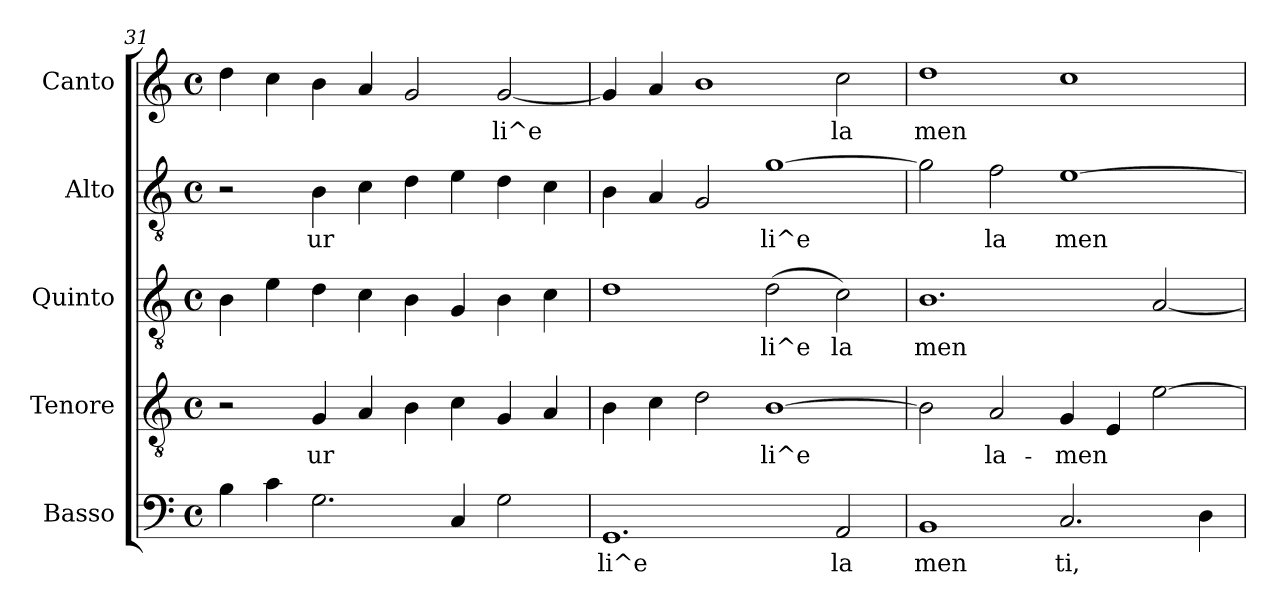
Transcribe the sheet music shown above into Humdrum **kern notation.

**kern	**text	**kern	**text	**kern	**text	**kern	**text	**kern	**text
*part5	*part5	*part4	*part4	*part3	*part3	*part2	*part2	*part1	*part1
*staff5	*staff5	*staff4	*staff4	*staff3	*staff3	*staff2	*staff2	*staff1	*staff1
*I"Basso	*	*I"Tenore	*	*I"Quinto	*	*I"Alto	*	*I"Canto	*
*clefF4	*	*clefGv2	*	*clefGv2	*	*clefGv2	*	*clefG2	*
*k[]	*	*k[]	*	*k[]	*	*k[]	*	*k[]	*
*C:	*	*C:	*	*C:	*	*C:	*	*C:	*
*M4/4	*	*M4/4	*	*M4/4	*	*M4/4	*	*M4/4	*
*met(c)	*	*met(c)	*	*met(c)	*	*met(c)	*	*met(c)	*
=31	=31	=31	=31	=31	=31	=31	=31	=31	=31
!	!LO:LY:b:cj	!	!	!	!LO:LY:b:cj	!	!	!	!LO:LY:b:cj
4B\	.	2r	.	4B\	--	2r	.	4dd\	.
!	!LO:LY:b:cj	!	!	!	!LO:LY:b:cj	!	!	!	!LO:LY:b:cj
4c\	.	.	.	4e\	--	.	.	4cc\	.
!	!LO:LY:b:cj	!	!LO:LY:b:cj	!	!LO:LY:b:cj	!	!LO:LY:b:cj	!	!LO:LY:b:cj
2.G\	.	4G/	ur	4d\	--	4B\	ur	4b\	.
!	!	!	!LO:LY:b:cj	!	!LO:LY:b:cj	!	!LO:LY:b:cj	!	!LO:LY:b:cj
.	.	4A/	.	4c\	--	4c\	.	4a/	.
!	!	!	!LO:LY:b:cj	!	!LO:LY:b:cj	!	!LO:LY:b:cj	!	!LO:LY:b:cj
.	.	4B\	.	4B\	--	4d\	.	2g/	.
!	!LO:LY:b:cj	!	!LO:LY:b:cj	!	!LO:LY:b:cj	!	!LO:LY:b:cj	!	!
4C/	.	4c\	.	4G/	--	4e\	.	.	.
!	!LO:LY:b:cj	!	!LO:LY:b:cj	!	!LO:LY:b:cj	!	!LO:LY:b:cj	!	!LO:LY:b:cj
2G\	.	4G/	.	4B\	--	4d\	.	[<2g/	li^e
!	!	!	!LO:LY:b:cj	!	!LO:LY:b:cj	!	!LO:LY:b:cj	!	!
.	.	4A/	.	4c\	--	4c\	.	.	.
!!LO:PB:g=z
=32	=32	=32	=32	=32	=32	=32	=32	=32	=32
!	!LO:LY:b:cj	!	!LO:LY:b:cj	!	!LO:LY:b:cj	!	!LO:LY:b:cj	!	!LO:LY:b:cj
1.GG	li^e	4B\	.	1d	--	4B\	.	4g/]	.
!	!	!	!LO:LY:b:cj	!	!	!	!LO:LY:b:cj	!	!LO:LY:b:cj
.	.	4c\	.	.	.	4A/	.	4a/	.
!	!	!	!LO:LY:b:cj	!	!	!	!LO:LY:b:cj	!	!LO:LY:b:cj
.	.	2d\	.	.	.	2G/	.	1b	.
!	!	!	!LO:LY:b:cj	!	!LO:LY:b:cj	!	!LO:LY:b:cj	!	!
.	.	[>1B	li^e	(<2d\	-li^e	[>1g	li^e	.	.
!	!LO:LY:b:cj	!	!	!	!LO:LY:b:cj	!	!	!	!LO:LY:b:cj
2AA/	la	.	.	2c\)	la	.	.	2cc\	la
=33	=33	=33	=33	=33	=33	=33	=33	=33	=33
!	!LO:LY:b:cj	!	!LO:LY:b:cj	!	!LO:LY:b:cj	!	!LO:LY:b:cj	!	!LO:LY:b:cj
1BB	men	2B\]	.	1.B	men	2g\]	.	1dd	men
!	!	!	!LO:LY:b:cj	!	!	!	!LO:LY:b:cj	!	!
.	.	2A/	la-	.	.	2f\	la	.	.
!	!LO:LY:b:cj	!	!LO:LY:b:cj	!	!	!	!LO:LY:b:cj	!	!LO:LY:b:cj
2.C/	ti,	4G/	-men-	.	.	[>1e	men	1cc	.
!	!	!	!LO:LY:b:cj	!	!	!	!	!	!
.	.	4E/	--	.	.	.	.	.	.
!	!	!	!LO:LY:b:cj	!	!LO:LY:b:cj	!	!	!	!
.	.	[>2e\	--	[<2A/	.	.	.	.	.
!	!LO:LY:b:cj	!	!	!	!	!	!	!	!
4D\	.	.	.	.	.	.	.	.	.
=	=	=	=	=	=	=	=	=	=
*-	*-	*-	*-	*-	*-	*-	*-	*-	*-
